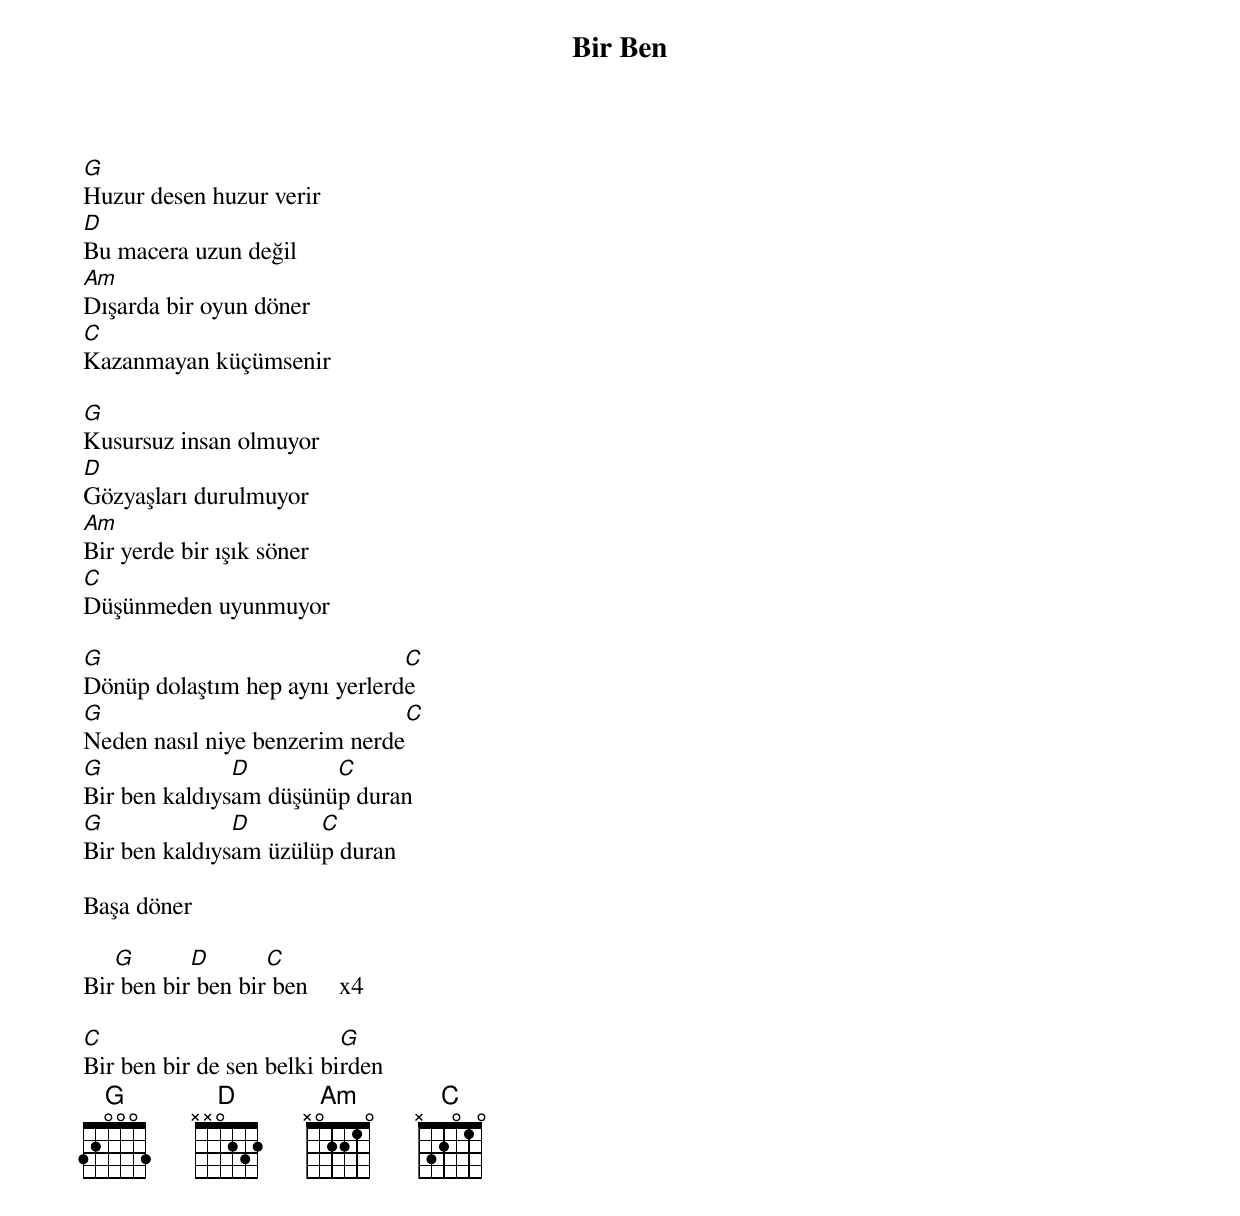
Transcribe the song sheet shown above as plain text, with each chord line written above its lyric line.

{title: Bir Ben}
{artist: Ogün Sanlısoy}

G
Huzur desen huzur verir
D
Bu macera uzun değil
Am
Dışarda bir oyun döner
C
Kazanmayan küçümsenir

G
Kusursuz insan olmuyor
D
Gözyaşları durulmuyor
Am
Bir yerde bir ışık söner
C
Düşünmeden uyunmuyor

G                              C
Dönüp dolaştım hep aynı yerlerde
G                              C
Neden nasıl niye benzerim nerde
G              D        C
Bir ben kaldıysam düşünüp duran
G              D       C
Bir ben kaldıysam üzülüp duran

Başa döner

   G       D       C
Bir ben bir ben bir ben     x4

C                          G
Bir ben bir de sen belki birden
